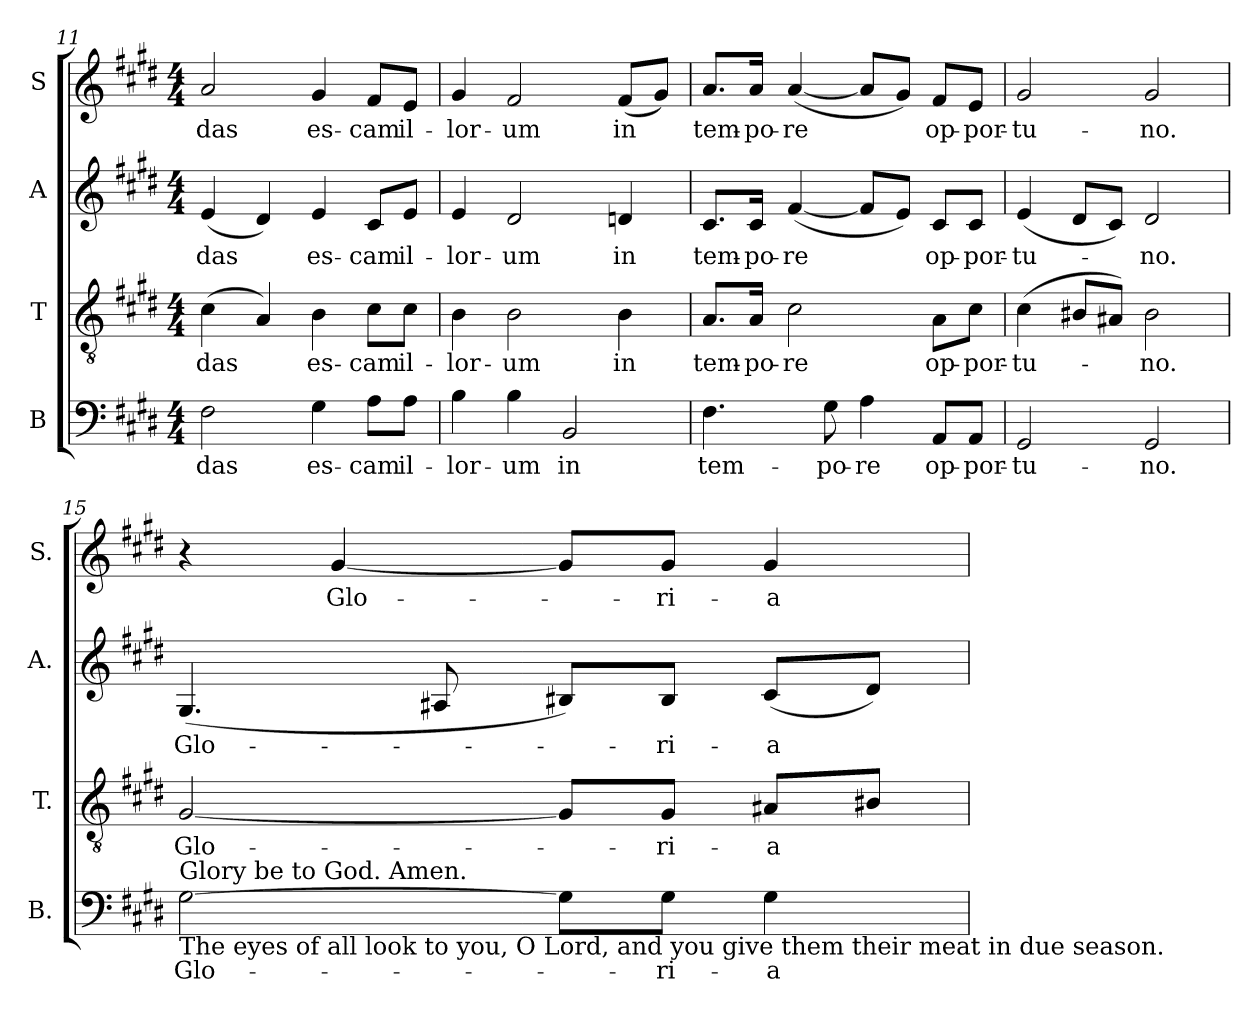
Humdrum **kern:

**kern	**text	**kern	**text	**kern	**text	**kern	**text
*part4	*part4	*part3	*part3	*part2	*part2	*part1	*part1
*staff4	*staff4	*staff3	*staff3	*staff2	*staff2	*staff1	*staff1
*I"B	*	*I"T	*	*I"A	*	*I"S	*
*I'B.	*	*I'T.	*	*I'A.	*	*I'S.	*
!!LO:LB:g=z
*clefF4	*	*clefGv2	*	*clefG2	*	*clefG2	*
*	*	*ITrd7c12	*	*	*	*	*
*k[f#c#g#d#]	*	*k[f#c#g#d#]	*	*k[f#c#g#d#]	*	*k[f#c#g#d#]	*
*E:	*	*E:	*	*E:	*	*E:	*
*M4/4	*	*M4/4	*	*M4/4	*	*M4/4	*
=11	=11	=11	=11	=11	=11	=11	=11
!	!LO:LY:b:color=#000000	!	!	!	!	!	!
!	!	!	!LO:LY:b:color=#000000	!	!	!	!
!	!	!	!	!	!LO:LY:b:color=#000000	!	!
!	!	!	!	!	!	!	!LO:LY:b:color=#000000
2F#i\	das	(4C#i\	das	(4ei/	das	2ai/	das
.	.	4AAi/)	.	4d#i/)	.	.	.
!	!LO:LY:b:color=#000000	!	!	!	!	!	!
!	!	!	!LO:LY:b:color=#000000	!	!	!	!
!	!	!	!	!	!LO:LY:b:color=#000000	!	!
!	!	!	!	!	!	!	!LO:LY:b:color=#000000
4G#i\	es-	4BBi\	es-	4ei/	es-	4g#i/	es-
!	!LO:LY:b:color=#000000	!	!	!	!	!	!
!	!	!	!LO:LY:b:color=#000000	!	!	!	!
!	!	!	!	!	!LO:LY:b:color=#000000	!	!
!	!	!	!	!	!	!	!LO:LY:b:color=#000000
8Ai\L	-cam	8C#i\L	-cam	8c#i/L	-cam	8f#i/L	-cam
!	!LO:LY:b:color=#000000	!	!	!	!	!	!
!	!	!	!LO:LY:b:color=#000000	!	!	!	!
!	!	!	!	!	!LO:LY:b:color=#000000	!	!
!	!	!	!	!	!	!	!LO:LY:b:color=#000000
8Ai\J	il-	8C#i\J	il-	8ei/J	il-	8ei/J	il-
=12	=12	=12	=12	=12	=12	=12	=12
!	!LO:LY:b:color=#000000	!	!	!	!	!	!
!	!	!	!LO:LY:b:color=#000000	!	!	!	!
!	!	!	!	!	!LO:LY:b:color=#000000	!	!
!	!	!	!	!	!	!	!LO:LY:b:color=#000000
4Bi\	-lor-	4BBi\	-lor-	4ei/	-lor-	4g#i/	-lor-
!	!LO:LY:b:color=#000000	!	!	!	!	!	!
!	!	!	!LO:LY:b:color=#000000	!	!	!	!
!	!	!	!	!	!LO:LY:b:color=#000000	!	!
!	!	!	!	!	!	!	!LO:LY:b:color=#000000
4Bi\	-um	2BBi\	-um	2d#i/	-um	2f#i/	-um
!	!LO:LY:b:color=#000000	!	!	!	!	!	!
2BBi/	in	.	.	.	.	.	.
!	!	!	!LO:LY:b:color=#000000	!	!	!	!
!	!	!	!	!	!LO:LY:b:color=#000000	!	!
!	!	!	!	!	!	!	!LO:LY:b:color=#000000
.	.	4BBi\	in	4dni/	in	(8f#i/L	in
.	.	.	.	.	.	8g#i/J)	.
=13	=13	=13	=13	=13	=13	=13	=13
!	!LO:LY:b:color=#000000	!	!	!	!	!	!
!	!	!	!LO:LY:b:color=#000000	!	!	!	!
!	!	!	!	!	!LO:LY:b:color=#000000	!	!
!	!	!	!	!	!	!	!LO:LY:b:color=#000000
4.F#i\	tem-	8.AAi/L	tem-	8.c#i/L	tem-	8.ai/L	tem-
!	!	!	!LO:LY:b:color=#000000	!	!	!	!
!	!	!	!	!	!LO:LY:b:color=#000000	!	!
!	!	!	!	!	!	!	!LO:LY:b:color=#000000
.	.	16AAi/Jk	-po-	16c#i/Jk	-po-	16ai/Jk	-po-
!	!	!	!LO:LY:b:color=#000000	!	!	!	!
!	!	!	!	!	!LO:LY:b:color=#000000	!	!
!	!	!	!	!	!	!	!LO:LY:b:color=#000000
.	.	2C#i\	-re	([4f#i/	-re	([4ai/	-re
!	!LO:LY:b:color=#000000	!	!	!	!	!	!
8G#i\	-po-	.	.	.	.	.	.
!	!LO:LY:b:color=#000000	!	!	!	!	!	!
4Ai\	-re	.	.	8f#i/L]	.	8ai/L]	.
.	.	.	.	8ei/J)	.	8g#i/J)	.
!	!LO:LY:b:color=#000000	!	!	!	!	!	!
!	!	!	!LO:LY:b:color=#000000	!	!	!	!
!	!	!	!	!	!LO:LY:b:color=#000000	!	!
!	!	!	!	!	!	!	!LO:LY:b:color=#000000
8AAi/L	op-	8AAi\L	op-	8c#i/L	op-	8f#i/L	op-
!	!LO:LY:b:color=#000000	!	!	!	!	!	!
!	!	!	!LO:LY:b:color=#000000	!	!	!	!
!	!	!	!	!	!LO:LY:b:color=#000000	!	!
!	!	!	!	!	!	!	!LO:LY:b:color=#000000
8AAi/J	-por-	8C#i\J	-por-	8c#i/J	-por-	8ei/J	-por-
=14	=14	=14	=14	=14	=14	=14	=14
!	!LO:LY:b:color=#000000	!	!	!	!	!	!
!	!	!	!LO:LY:b:color=#000000	!	!	!	!
!	!	!	!	!	!LO:LY:b:color=#000000	!	!
!	!	!	!	!	!	!	!LO:LY:b:color=#000000
2GG#i/	-tu-	(4C#i\	-tu-	(4ei/	-tu-	2g#i/	-tu-
.	.	8BB#Xi/L	.	8d#i/L	.	.	.
.	.	8AA#Xi/J)	.	8c#i/J)	.	.	.
!	!LO:LY:b:color=#000000	!	!	!	!	!	!
!	!	!	!LO:LY:b:color=#000000	!	!	!	!
!	!	!	!	!	!LO:LY:b:color=#000000	!	!
!	!	!	!	!	!	!	!LO:LY:b:color=#000000
2GG#i/	-no.	2BB#i\	-no.	2d#i/	-no.	2g#i/	-no.
!!LO:PB:g=z
=15	=15	=15	=15	=15	=15	=15	=15
!	!LO:LY:b:color=#000000	!	!	!	!	!	!
!	!	!	!LO:LY:b:color=#000000	!	!	!	!
!LO:TX:b:t=The eyes of all look to you, O Lord, and you give them their meat in due season.	!	!	!	!	!	!	!
!LO:TX:t=Glory be to God. Amen.	!	!	!	!	!	!	!
!	!	!	!	!	!LO:LY:b:color=#000000	!	!
[2G#i\	Glo-	[2GG#i/	Glo-	(4.G#i/	Glo-	4r	.
!	!	!	!	!	!	!	!LO:LY:b:color=#000000
.	.	.	.	.	.	[4g#i/	Glo-
.	.	.	.	8A#Xi/	.	.	.
8G#i\L]	.	8GG#i/L]	.	8B#Xi/L)	.	8g#i/L]	.
!	!LO:LY:b:color=#000000	!	!	!	!	!	!
!	!	!	!LO:LY:b:color=#000000	!	!	!	!
!	!	!	!	!	!LO:LY:b:color=#000000	!	!
!	!	!	!	!	!	!	!LO:LY:b:color=#000000
8G#i\J	-ri-	8GG#i/J	-ri-	8B#i/J	-ri-	8g#i/J	-ri-
!	!LO:LY:b:color=#000000	!	!	!	!	!	!
!	!	!	!LO:LY:b:color=#000000	!	!	!	!
!	!	!	!	!	!LO:LY:b:color=#000000	!	!
!	!	!	!	!	!	!	!LO:LY:b:color=#000000
4G#i\	-a	8AA#Xi/L	-a	(8c#i/L	-a	4g#i/	-a
.	.	8BB#Xi/J	.	8d#i/J)	.	.	.
=	=	=	=	=	=	=	=
*-	*-	*-	*-	*-	*-	*-	*-
